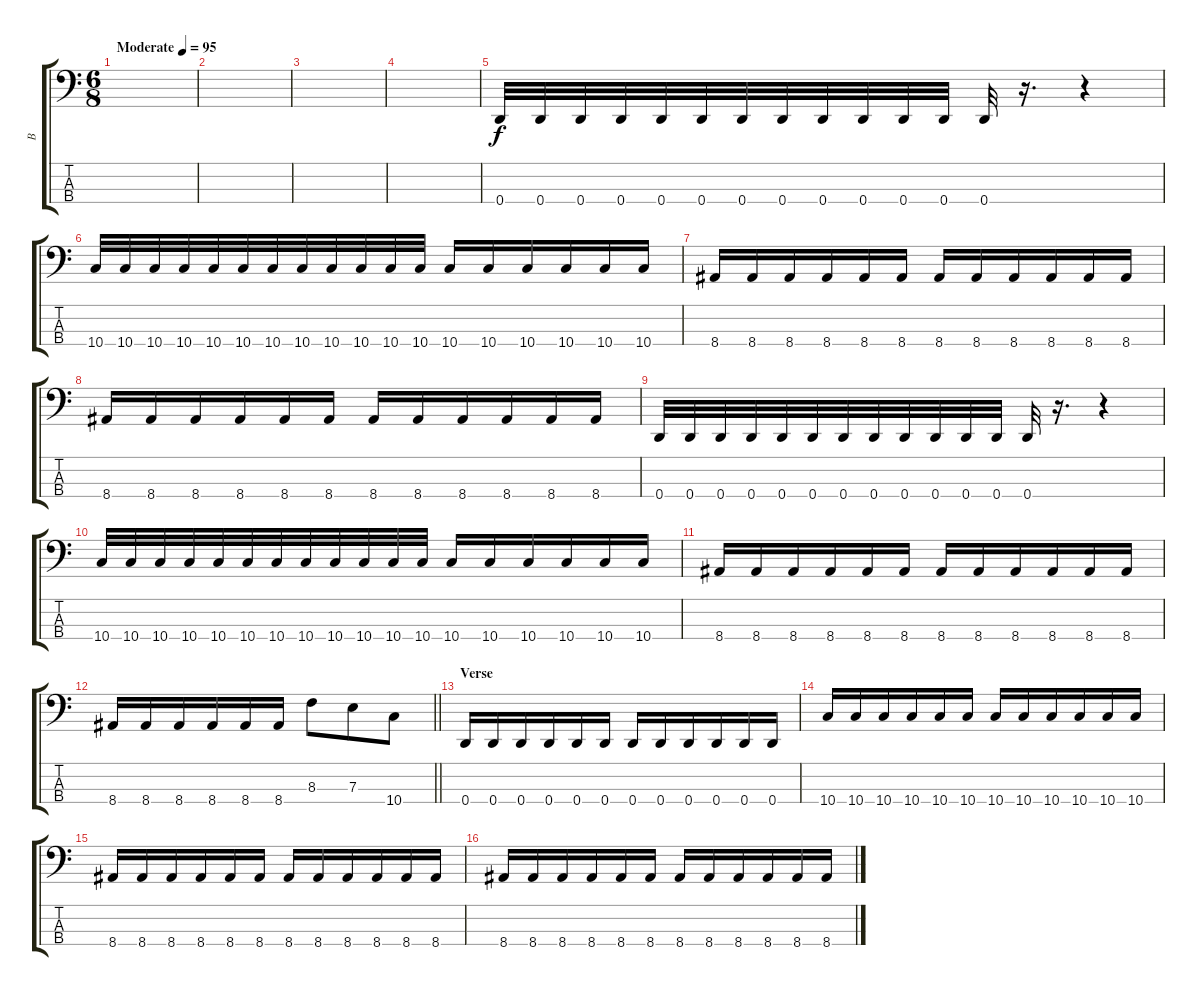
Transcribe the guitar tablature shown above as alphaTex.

\track ("B" "B") {instrument electricbassfinger}
\staff {score tabs}
\tuning (G2 D2 A1 D1) {hide}
\ts (6 8)
\tempo (95 "Moderate")
\clef f4
\ks c
|
|
|
|
0.4.32 0.4.32 0.4.32 0.4.32 0.4.32 0.4.32 0.4.32 0.4.32 0.4.32 0.4.32 0.4.32 0.4.32 0.4.32 r.16{d} r.4 |
10.4.32 10.4.32 10.4.32 10.4.32 10.4.32 10.4.32 10.4.32 10.4.32 10.4.32 10.4.32 10.4.32 10.4.32 10.4.16 10.4.16 10.4.16 10.4.16 10.4.16 10.4.16 |
8.4.16 8.4.16 8.4.16 8.4.16 8.4.16 8.4.16 8.4.16 8.4.16 8.4.16 8.4.16 8.4.16 8.4.16 |
8.4.16 8.4.16 8.4.16 8.4.16 8.4.16 8.4.16 8.4.16 8.4.16 8.4.16 8.4.16 8.4.16 8.4.16 |
0.4.32 0.4.32 0.4.32 0.4.32 0.4.32 0.4.32 0.4.32 0.4.32 0.4.32 0.4.32 0.4.32 0.4.32 0.4.32 r.16{d} r.4 |
10.4.32 10.4.32 10.4.32 10.4.32 10.4.32 10.4.32 10.4.32 10.4.32 10.4.32 10.4.32 10.4.32 10.4.32 10.4.16 10.4.16 10.4.16 10.4.16 10.4.16 10.4.16 |
8.4.16 8.4.16 8.4.16 8.4.16 8.4.16 8.4.16 8.4.16 8.4.16 8.4.16 8.4.16 8.4.16 8.4.16 |
\barLineRight lightlight
8.4.16 8.4.16 8.4.16 8.4.16 8.4.16 8.4.16 8.3.8 7.3.8 10.4.8 |
\section ("" "Verse ")
0.4.16 0.4.16 0.4.16 0.4.16 0.4.16 0.4.16 0.4.16 0.4.16 0.4.16 0.4.16 0.4.16 0.4.16 |
10.4.16 10.4.16 10.4.16 10.4.16 10.4.16 10.4.16 10.4.16 10.4.16 10.4.16 10.4.16 10.4.16 10.4.16 |
8.4.16 8.4.16 8.4.16 8.4.16 8.4.16 8.4.16 8.4.16 8.4.16 8.4.16 8.4.16 8.4.16 8.4.16 |
8.4.16 8.4.16 8.4.16 8.4.16 8.4.16 8.4.16 8.4.16 8.4.16 8.4.16 8.4.16 8.4.16 8.4.16
